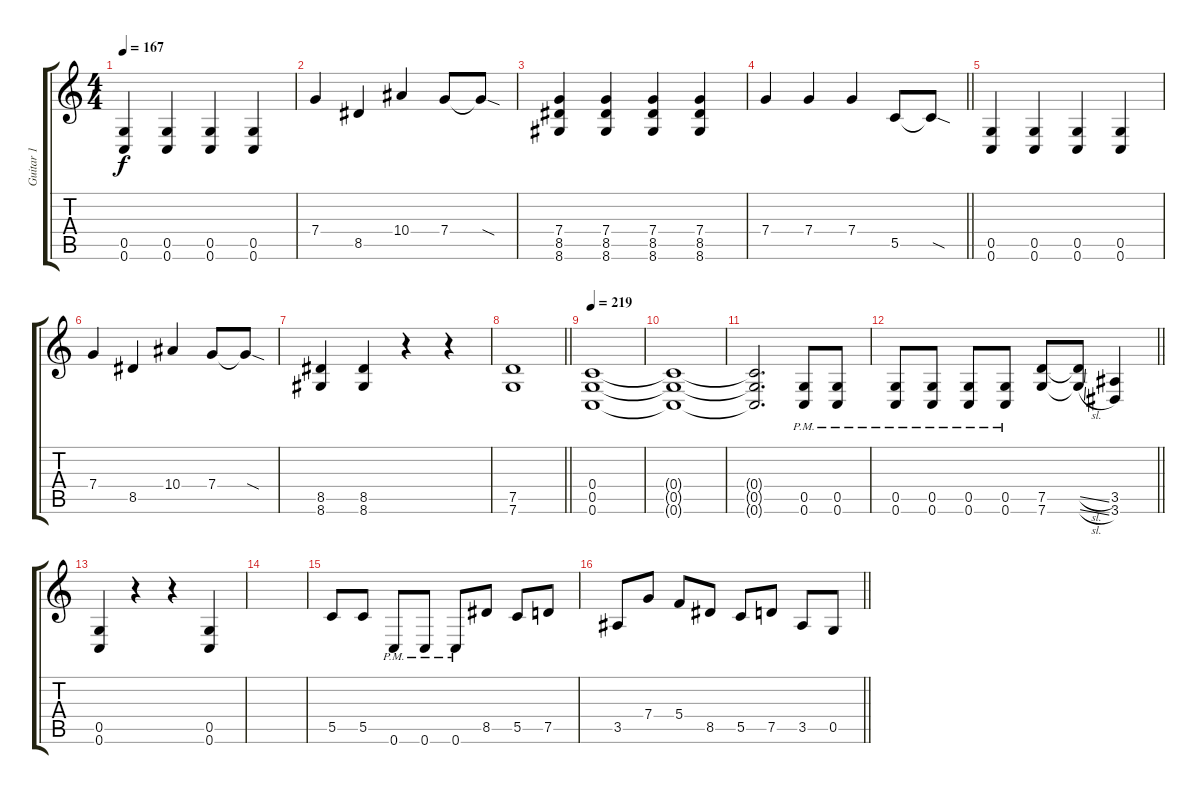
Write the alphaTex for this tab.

\track ("Guitar 1" "Guitar 1") {instrument distortionguitar}
\staff {score tabs}
\tuning (D4 A3 F3 C3 G2 C2) {hide}
\ts (4 4)
\section ("" "")
\tempo 167
\clef g2
\ks c
(0.5 0.6).4{dy f} (0.5 0.6).4 (0.5 0.6).4 (0.5 0.6).4 |
7.4.4 8.5.4 10.4.4 7.4.8 7.4{sod t}.8 |
(7.4 8.5 8.6).4 (7.4 8.5 8.6).4 (7.4 8.5 8.6).4 (7.4 8.5 8.6).4 |
\barLineRight lightlight
7.4.4 7.4.4 7.4.4 5.5.8 5.5{sod t}.8 |
(0.5 0.6).4 (0.5 0.6).4 (0.5 0.6).4 (0.5 0.6).4 |
7.4.4 8.5.4 10.4.4 7.4.8 7.4{sod t}.8 |
(8.5 8.6).4 (8.5 8.6).4 r.4 r.4 |
\barLineRight lightlight
(7.5 7.6).1 |
\section ("" "")
\tempo 219
(0.4 0.5 0.6).1 |
(0.4{t} 0.5{t} 0.6{t}).1 |
(0.4{t} 0.5{t} 0.6{t}).2{d} (0.5{pm} 0.6{pm}).8 (0.5{pm} 0.6{pm}).8 |
\barLineRight lightlight
(0.5{pm} 0.6{pm}).8 (0.5{pm} 0.6{pm}).8 (0.5{pm} 0.6{pm}).8 (0.5{pm} 0.6{pm}).8 (7.5 7.6).8 (7.5{sl t} 7.6{sl t}).8 (3.5 3.6).4 |
(0.5 0.6).4 r.4 r.4 (0.5 0.6).4 |
|
5.5.8 5.5.8 0.6{pm}.8 0.6{pm}.8 0.6{pm}.8 8.5.8 5.5.8 7.5.8 |
\barLineRight lightlight
3.5.8 7.4.8 5.4.8 8.5.8 5.5.8 7.5.8 3.5.8 0.5.8
